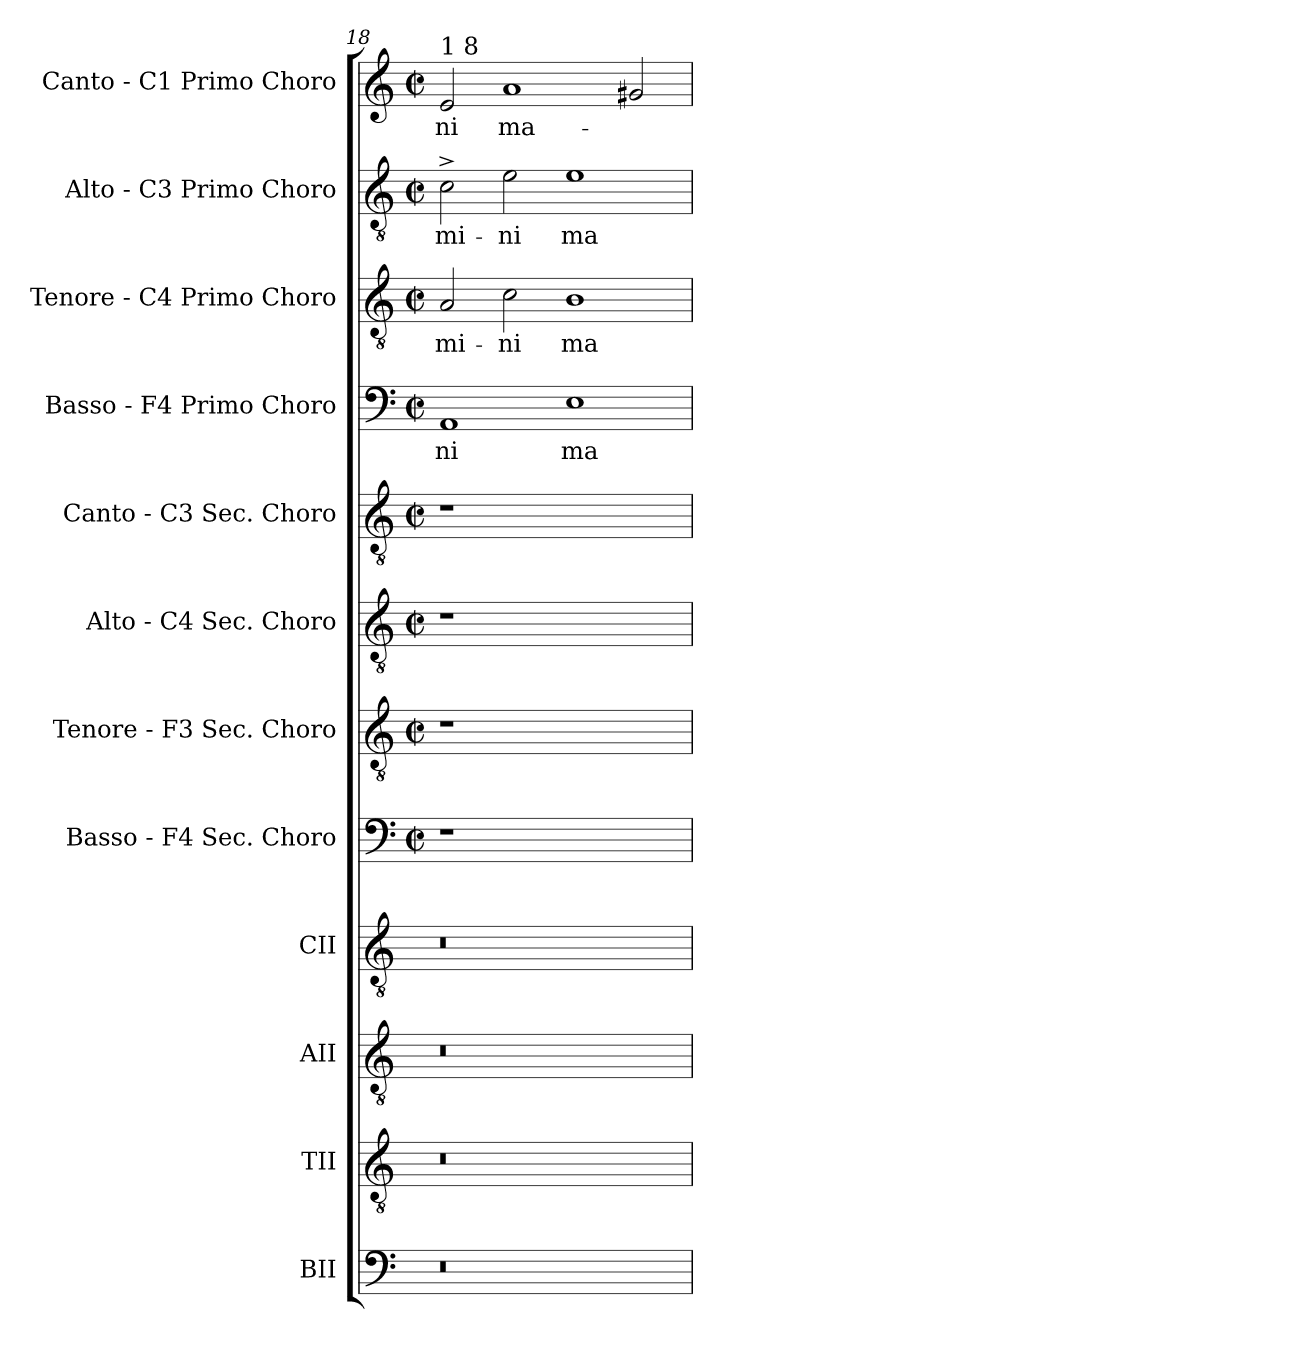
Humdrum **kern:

**kern	**kern	**kern	**kern	**kern	**kern	**kern	**kern	**kern	**text	**kern	**text	**kern	**text	**kern	**text
*part12	*part11	*part10	*part9	*part8	*part7	*part6	*part5	*part4	*part4	*part3	*part3	*part2	*part2	*part1	*part1
*staff12	*staff11	*staff10	*staff9	*staff8	*staff7	*staff6	*staff5	*staff4	*staff4	*staff3	*staff3	*staff2	*staff2	*staff1	*staff1
*I"BII	*I"TII	*I"AII	*I"CII	*I"Basso - F4  Sec. Choro	*I"Tenore - F3  Sec. Choro	*I"Alto - C4  Sec. Choro	*I"Canto - C3  Sec. Choro	*I"Basso - F4  Primo Choro	*	*I"Tenore - C4  Primo Choro	*	*I"Alto - C3  Primo Choro	*	*I"Canto - C1  Primo Choro	*
*I'BII	*I'TII	*I'AII	*I'CII	*I'Ch	*I'Ch	*I'Ch	*I'Ch	*I'BI	*	*I'TI	*	*I'AI	*	*I'CI	*
!!LO:LB:g=z
*clefF4	*clefGv2	*clefGv2	*clefGv2	*clefF4	*clefGv2	*clefGv2	*clefGv2	*clefF4	*	*clefGv2	*	*clefGv2	*	*clefG2	*
*	*	*	*	*M2/2	*M2/2	*M2/2	*M2/2	*M2/2	*	*M2/2	*	*M2/2	*	*M2/2	*
*	*	*	*	*met(c|)	*met(c|)	*met(c|)	*met(c|)	*met(c|)	*	*met(c|)	*	*met(c|)	*	*met(c|)	*
=18	=18	=18	=18	=18	=18	=18	=18	=18	=18	=18	=18	=18	=18	=18	=18
!	!	!	!	!	!	!	!	!	!	!	!	!	!	!LO:TX:a:t=1 8	!
!	!	!	!	!	!	!	!	!	!LO:LY:b:cj	!	!LO:LY:b:cj	!	!LO:LY:b:cj	!	!LO:LY:b:cj
0r	0r	0r	0r	1r	1r	1r	1r	1AA	-ni	2A/	-mi-	2c^<\	-mi-	2e/	-ni
!	!	!	!	!	!	!	!	!	!	!	!LO:LY:b:cj	!	!LO:LY:b:cj	!	!LO:LY:b:cj
.	.	.	.	.	.	.	.	.	.	2c\	-ni	2e\	-ni	1a	ma-
!	!	!	!	!	!	!	!	!	!LO:LY:b:cj	!	!LO:LY:b:cj	!	!LO:LY:b:cj	!	!
.	.	.	.	1ryy	1ryy	1ryy	1ryy	1E	ma-	1B	ma-	1e	ma-	.	.
.	.	.	.	.	.	.	.	.	.	.	.	.	.	2g#X/	.
=	=	=	=	=	=	=	=	=	=	=	=	=	=	=	=
*-	*-	*-	*-	*-	*-	*-	*-	*-	*-	*-	*-	*-	*-	*-	*-
